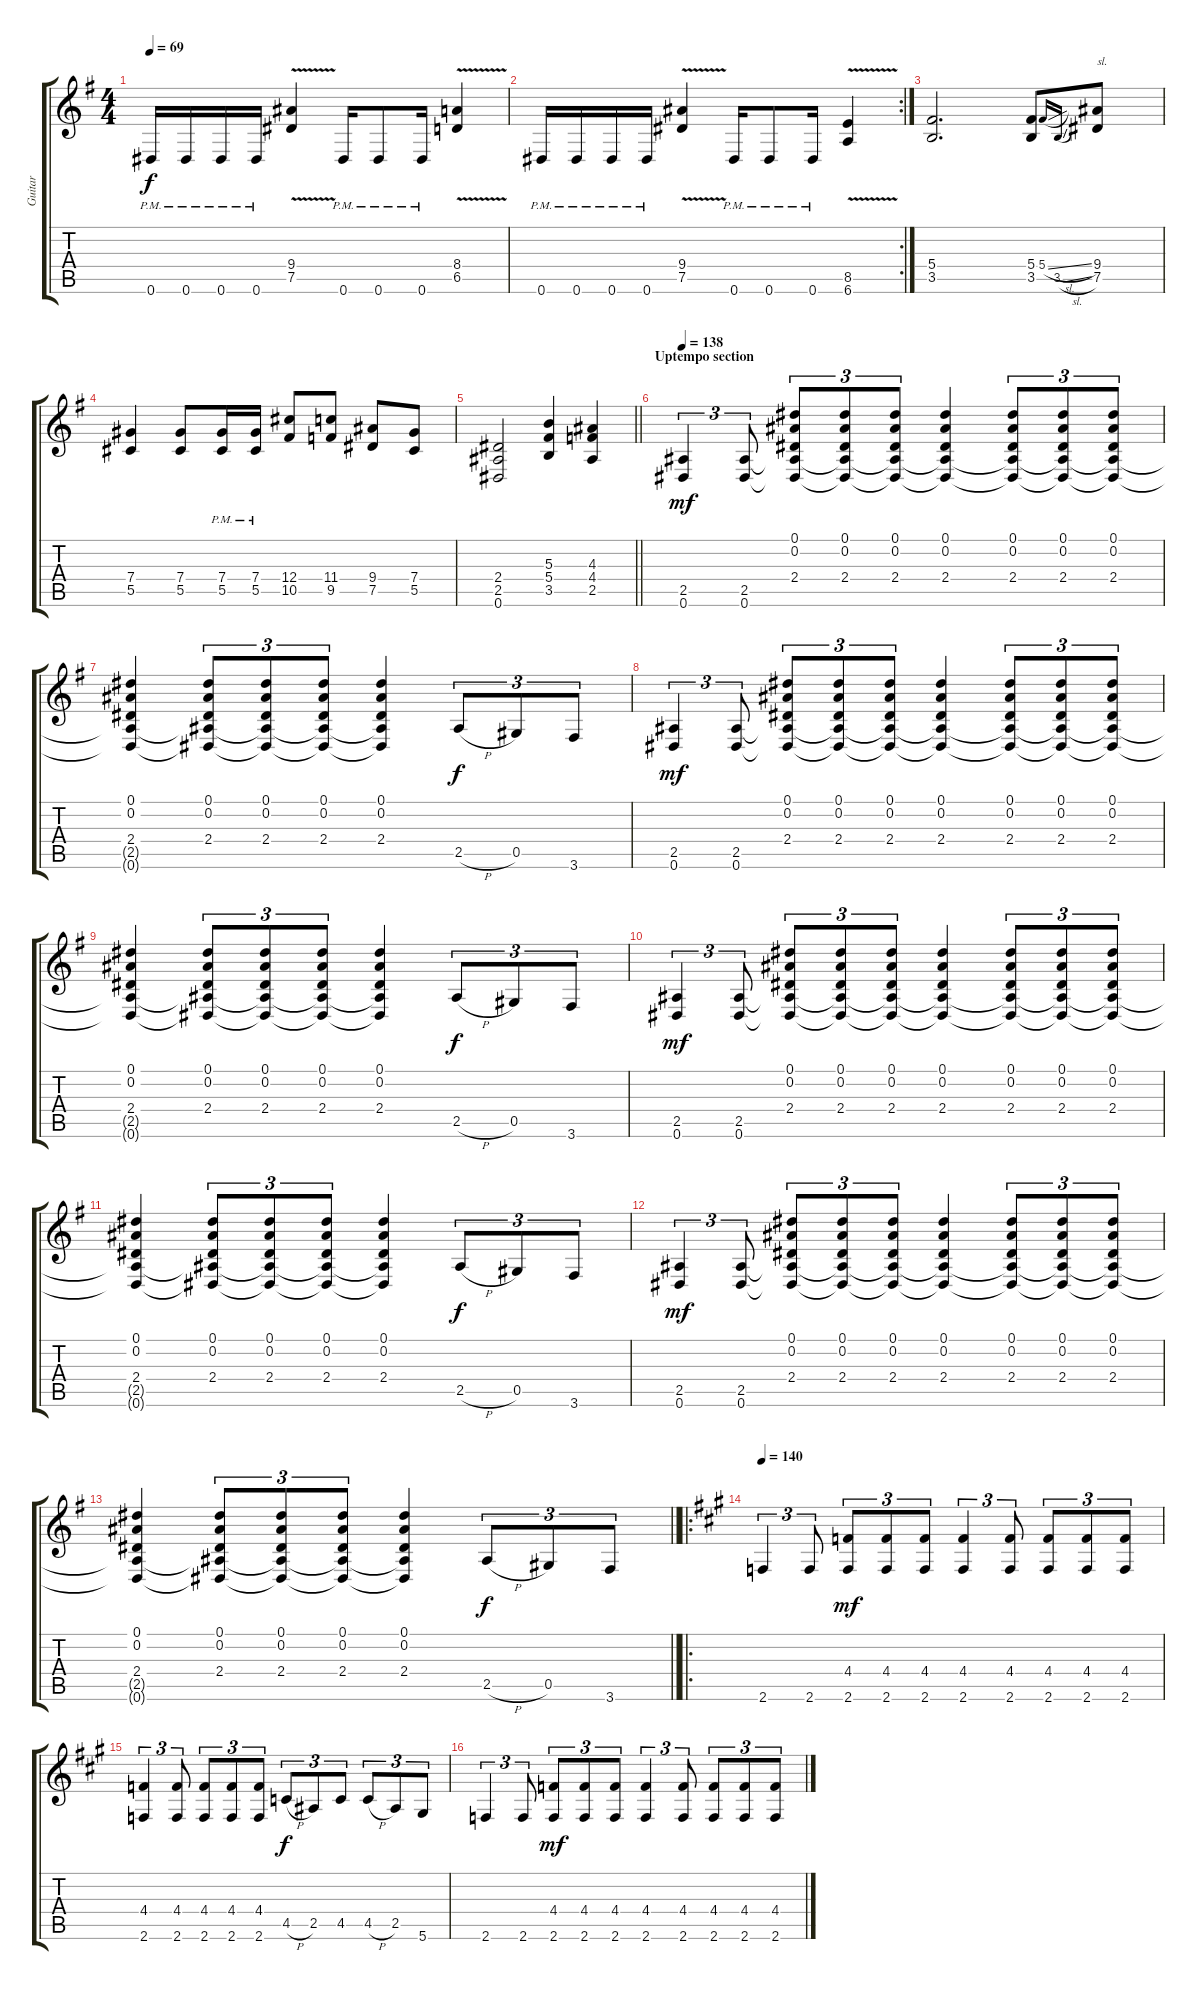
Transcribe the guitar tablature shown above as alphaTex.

\track ("Guitar" "Guitar") {instrument distortionguitar}
\staff {score tabs}
\tuning (Eb4 Bb3 Gb3 Db3 Ab2 Eb2) {hide}
\ts (4 4)
\tempo 69
\clef g2
\ks eminor
0.6{pm}.16{dy f} 0.6{pm}.16 0.6{pm}.16 0.6{pm}.16 (9.4{v} 7.5{v}).4 0.6{pm}.16 0.6{pm}.8 0.6{pm}.16 (8.4{v} 6.5{v}).4 |
\rc 2
0.6{pm}.16 0.6{pm}.16 0.6{pm}.16 0.6{pm}.16 (9.4{v} 7.5{v}).4 0.6{pm}.16 0.6{pm}.8 0.6{pm}.16 (8.5{v} 6.6{v}).4 |
(5.4 3.5).2{d} (5.4 3.5).8 5.4{sl}.16{gr onbeat} 3.5{sl}.16{gr onbeat} (9.4 7.5).8{txt "sl."} |
(7.4 5.5).4 (7.4 5.5).8 (7.4{pm} 5.5{pm}).16 (7.4{pm} 5.5{pm}).16 (12.4 10.5).8 (11.4 9.5).8 (9.4 7.5).8 (7.4 5.5).8 |
\barLineRight lightlight
(2.4 2.5 0.6).2 (5.3 5.4 3.5).4 (4.3 4.4 2.5).4 |
\section ("" "Uptempo section")
\tempo 138
(2.5 0.6).4{tu (3 2) dy mf} (2.5 0.6).8{tu (3 2)} (0.1 0.2 2.4 2.5{t} 0.6{t}).8{tu (3 2)} (0.1 0.2 2.4 2.5{t} 0.6{t}).8{tu (3 2)} (0.1 0.2 2.4 2.5{t} 0.6{t}).8{tu (3 2)} (0.1 0.2 2.4 2.5{t} 0.6{t}).4 (0.1 0.2 2.4 2.5{t} 0.6{t}).8{tu (3 2)} (0.1 0.2 2.4 2.5{t} 0.6{t}).8{tu (3 2)} (0.1 0.2 2.4 2.5{t} 0.6{t}).8{tu (3 2)} |
(0.1 0.2 2.4 2.5{t} 0.6{t}).4 (0.1 0.2 2.4 2.5{t} 0.6{t}).8{tu (3 2)} (0.1 0.2 2.4 2.5{t} 0.6{t}).8{tu (3 2)} (0.1 0.2 2.4 2.5{t} 0.6{t}).8{tu (3 2)} (0.1 0.2 2.4 2.5{t} 0.6{t}).4 2.5{h}.8{tu (3 2) dy f} 0.5.8{tu (3 2)} 3.6.8{tu (3 2)} |
(2.5 0.6).4{tu (3 2) dy mf} (2.5 0.6).8{tu (3 2)} (0.1 0.2 2.4 2.5{t} 0.6{t}).8{tu (3 2)} (0.1 0.2 2.4 2.5{t} 0.6{t}).8{tu (3 2)} (0.1 0.2 2.4 2.5{t} 0.6{t}).8{tu (3 2)} (0.1 0.2 2.4 2.5{t} 0.6{t}).4 (0.1 0.2 2.4 2.5{t} 0.6{t}).8{tu (3 2)} (0.1 0.2 2.4 2.5{t} 0.6{t}).8{tu (3 2)} (0.1 0.2 2.4 2.5{t} 0.6{t}).8{tu (3 2)} |
(0.1 0.2 2.4 2.5{t} 0.6{t}).4 (0.1 0.2 2.4 2.5{t} 0.6{t}).8{tu (3 2)} (0.1 0.2 2.4 2.5{t} 0.6{t}).8{tu (3 2)} (0.1 0.2 2.4 2.5{t} 0.6{t}).8{tu (3 2)} (0.1 0.2 2.4 2.5{t} 0.6{t}).4 2.5{h}.8{tu (3 2) dy f} 0.5.8{tu (3 2)} 3.6.8{tu (3 2)} |
(2.5 0.6).4{tu (3 2) dy mf} (2.5 0.6).8{tu (3 2)} (0.1 0.2 2.4 2.5{t} 0.6{t}).8{tu (3 2)} (0.1 0.2 2.4 2.5{t} 0.6{t}).8{tu (3 2)} (0.1 0.2 2.4 2.5{t} 0.6{t}).8{tu (3 2)} (0.1 0.2 2.4 2.5{t} 0.6{t}).4 (0.1 0.2 2.4 2.5{t} 0.6{t}).8{tu (3 2)} (0.1 0.2 2.4 2.5{t} 0.6{t}).8{tu (3 2)} (0.1 0.2 2.4 2.5{t} 0.6{t}).8{tu (3 2)} |
(0.1 0.2 2.4 2.5{t} 0.6{t}).4 (0.1 0.2 2.4 2.5{t} 0.6{t}).8{tu (3 2)} (0.1 0.2 2.4 2.5{t} 0.6{t}).8{tu (3 2)} (0.1 0.2 2.4 2.5{t} 0.6{t}).8{tu (3 2)} (0.1 0.2 2.4 2.5{t} 0.6{t}).4 2.5{h}.8{tu (3 2) dy f} 0.5.8{tu (3 2)} 3.6.8{tu (3 2)} |
(2.5 0.6).4{tu (3 2) dy mf} (2.5 0.6).8{tu (3 2)} (0.1 0.2 2.4 2.5{t} 0.6{t}).8{tu (3 2)} (0.1 0.2 2.4 2.5{t} 0.6{t}).8{tu (3 2)} (0.1 0.2 2.4 2.5{t} 0.6{t}).8{tu (3 2)} (0.1 0.2 2.4 2.5{t} 0.6{t}).4 (0.1 0.2 2.4 2.5{t} 0.6{t}).8{tu (3 2)} (0.1 0.2 2.4 2.5{t} 0.6{t}).8{tu (3 2)} (0.1 0.2 2.4 2.5{t} 0.6{t}).8{tu (3 2)} |
\barLineRight lightlight
(0.1 0.2 2.4 2.5{t} 0.6{t}).4 (0.1 0.2 2.4 2.5{t} 0.6{t}).8{tu (3 2)} (0.1 0.2 2.4 2.5{t} 0.6{t}).8{tu (3 2)} (0.1 0.2 2.4 2.5{t} 0.6{t}).8{tu (3 2)} (0.1 0.2 2.4 2.5{t} 0.6{t}).4 2.5{h}.8{tu (3 2) dy f} 0.5.8{tu (3 2)} 3.6.8{tu (3 2)} |
\ro
\section ("" "")
\tempo 140
\ks f#minor
2.6.4{tu (3 2)} 2.6.8{tu (3 2)} (4.4 2.6).8{tu (3 2) dy mf} (4.4 2.6).8{tu (3 2)} (4.4 2.6).8{tu (3 2)} (4.4 2.6).4{tu (3 2)} (4.4 2.6).8{tu (3 2)} (4.4 2.6).8{tu (3 2)} (4.4 2.6).8{tu (3 2)} (4.4 2.6).8{tu (3 2)} |
(4.4 2.6).4{tu (3 2)} (4.4 2.6).8{tu (3 2)} (4.4 2.6).8{tu (3 2)} (4.4 2.6).8{tu (3 2)} (4.4 2.6).8{tu (3 2)} 4.5{h}.8{tu (3 2) dy f} 2.5.8{tu (3 2)} 4.5.8{tu (3 2)} 4.5{h}.8{tu (3 2)} 2.5.8{tu (3 2)} 5.6.8{tu (3 2)} |
2.6.4{tu (3 2)} 2.6.8{tu (3 2)} (4.4 2.6).8{tu (3 2) dy mf} (4.4 2.6).8{tu (3 2)} (4.4 2.6).8{tu (3 2)} (4.4 2.6).4{tu (3 2)} (4.4 2.6).8{tu (3 2)} (4.4 2.6).8{tu (3 2)} (4.4 2.6).8{tu (3 2)} (4.4 2.6).8{tu (3 2)}
